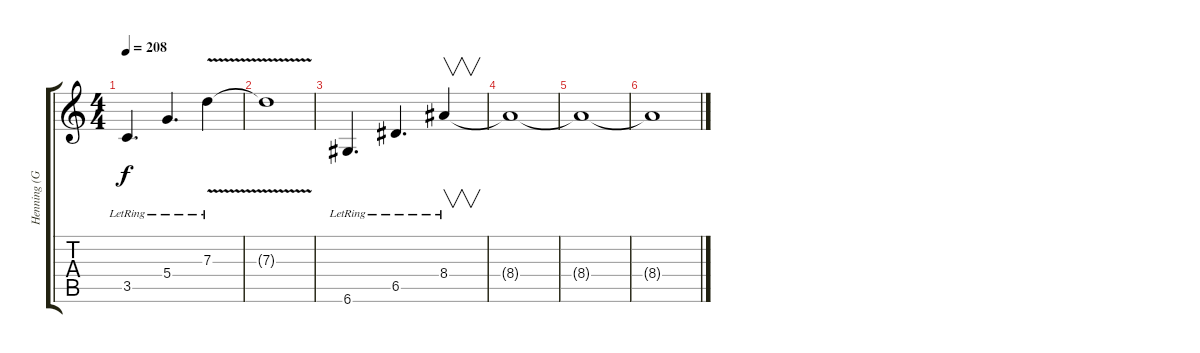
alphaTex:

\track ("Henning (Guitar)" "Henning (G") {instrument electricbasspick}
\staff {score tabs}
\tuning (E4 B3 G3 D3 A2 D2) {hide}
\ts (4 4)
\tempo 208
\clef g2
\ks c
3.5{lr}.4{d dy f} 5.4{lr}.4{d} 7.3{v lr}.4 |
7.3{t}.1 |
6.6{lr}.4{d} 6.5{lr}.4{d} 8.4{lr}.4{v} |
8.4{t}.1 |
8.4{t}.1 |
8.4{t}.1
